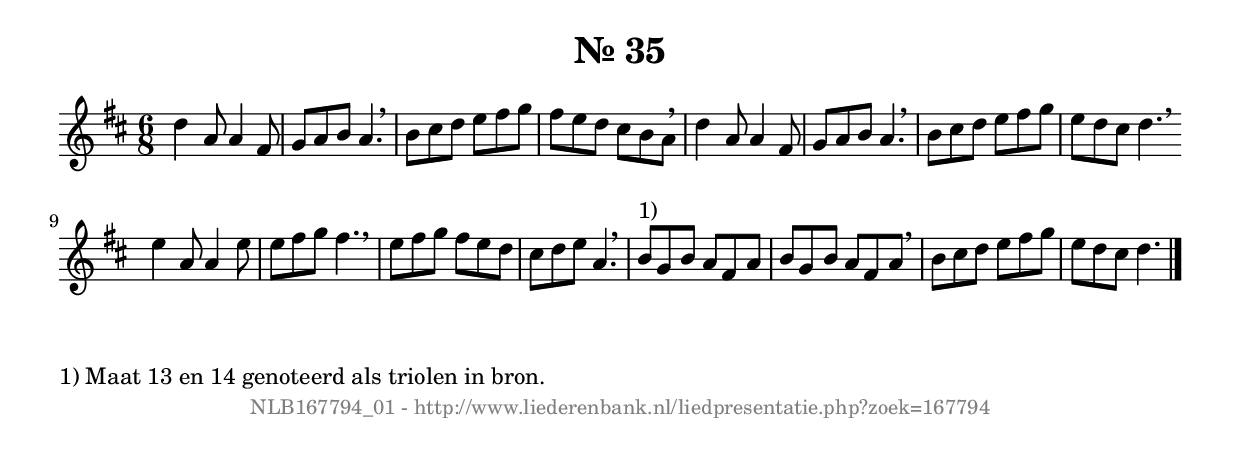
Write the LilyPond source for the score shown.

%
% produced by wce2krn 1.64 (7 June 2014)
%
\version"2.16"
#(append! paper-alist '(("long" . (cons (* 210 mm) (* 2000 mm)))))
#(set-default-paper-size "long")
sb = {\breathe}
mBreak = {\breathe }
bBreak = {\breathe }
x = {\once\override NoteHead #'style = #'cross }
gl=\glissando
itime={\override Staff.TimeSignature #'stencil = ##f }
ficta = {\once\set suggestAccidentals = ##t}
fine = {\once\override Score.RehearsalMark #'self-alignment-X = #1 \mark \markup {\italic{Fine}}}
dc = {\once\override Score.RehearsalMark #'self-alignment-X = #1 \mark \markup {\italic{D.C.}}}
dcf = {\once\override Score.RehearsalMark #'self-alignment-X = #1 \mark \markup {\italic{D.C. al Fine}}}
dcc = {\once\override Score.RehearsalMark #'self-alignment-X = #1 \mark \markup {\italic{D.C. al Coda}}}
ds = {\once\override Score.RehearsalMark #'self-alignment-X = #1 \mark \markup {\italic{D.S.}}}
dsf = {\once\override Score.RehearsalMark #'self-alignment-X = #1 \mark \markup {\italic{D.S. al Fine}}}
dsc = {\once\override Score.RehearsalMark #'self-alignment-X = #1 \mark \markup {\italic{D.S. al Coda}}}
pv = {\set Score.repeatCommands = #'((volta "1"))}
sv = {\set Score.repeatCommands = #'((volta "2"))}
tv = {\set Score.repeatCommands = #'((volta "3"))}
qv = {\set Score.repeatCommands = #'((volta "4"))}
xv = {\set Score.repeatCommands = #'((volta #f))}
\header{ tagline = ""
title = "Nr. 35"
}
\score {{
\key d \major
\relative g'
{
\set melismaBusyProperties = #'()
\time 6/8
\tempo 4=120
\override Score.MetronomeMark #'transparent = ##t
\override Score.RehearsalMark #'break-visibility = #(vector #t #t #f)
d'4 a8 a4 fis8 g a b a4. \sb b8 cis d e fis g fis e d cis b a \sb d4 a8 a4 fis8 g a b a4. \sb b8 cis d e fis g e d cis d4. \bar ":|:" \bBreak
e4 a,8 a4 e'8 e fis g fis4. \sb e8 fis g fis e d cis d e a,4. \sb b8^"1)" g b a fis a b g b a fis a \sb b cis d e fis g e d cis d4. \bar "|."
 }}
 \midi { }
 \layout {
            indent = 0.0\cm
}
}
\markup { \wordwrap-string #" 
1) Maat 13 en 14 genoteerd als triolen in bron.
"}
\markup { \vspace #0 } \markup { \with-color #grey \fill-line { \center-column { \smaller "NLB167794_01 - http://www.liederenbank.nl/liedpresentatie.php?zoek=167794" } } }
